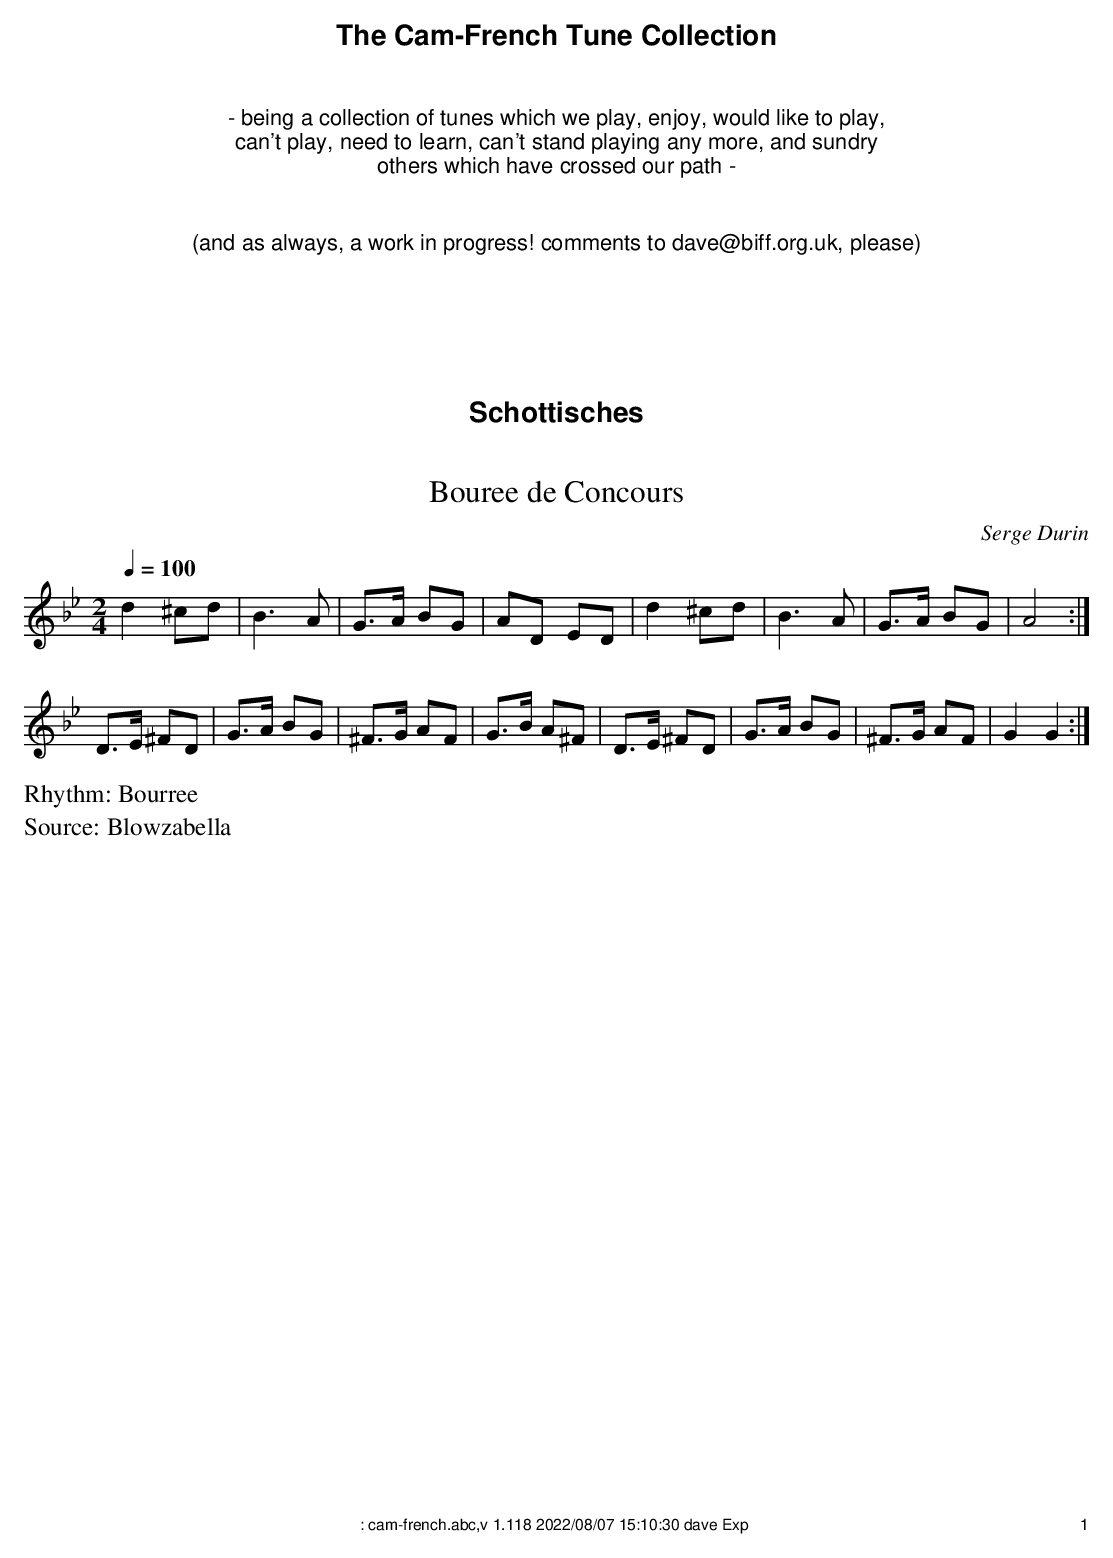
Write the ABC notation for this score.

X:1
T:Bouree de Concours
C:Serge Durin
M:2/4
L:1/8
Q:1/4=100
K:Gm
d2 ^cd|B3 A|G>A BG|AD ED|d2 ^cd|B3 A|G>A BG|A4:|
D>E ^FD|G>A BG|^F>G AF|G>B A^F|D>E ^FD|G>A BG|^F>G AF|G2 G2:|
